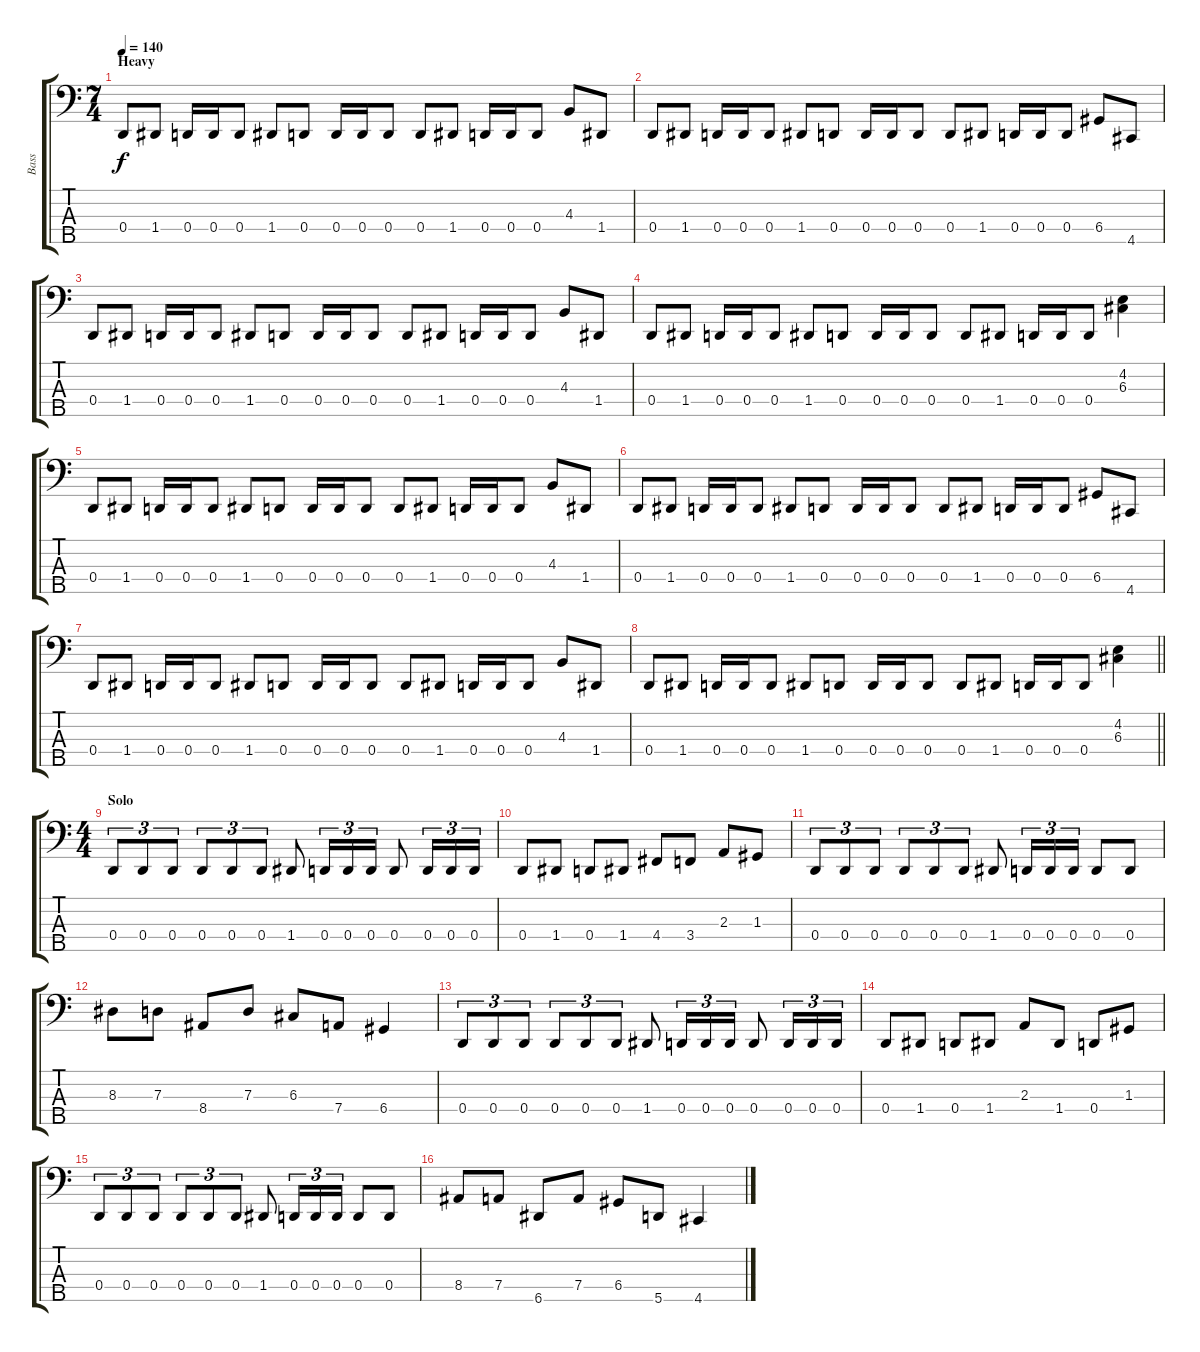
\track ("Bass" "Bass") {instrument electricbassfinger}
\staff {score tabs}
\tuning (F2 C2 G1 D1 A0) {hide}
\ts (7 4)
\section ("" "Heavy")
\tempo 140
\clef f4
\ks c
0.4.8{dy f} 1.4.8 0.4.16 0.4.16 0.4.8 1.4.8 0.4.8 0.4.16 0.4.16 0.4.8 0.4.8 1.4.8 0.4.16 0.4.16 0.4.8 4.3.8 1.4.8 |
0.4.8 1.4.8 0.4.16 0.4.16 0.4.8 1.4.8 0.4.8 0.4.16 0.4.16 0.4.8 0.4.8 1.4.8 0.4.16 0.4.16 0.4.8 6.4.8 4.5.8 |
0.4.8 1.4.8 0.4.16 0.4.16 0.4.8 1.4.8 0.4.8 0.4.16 0.4.16 0.4.8 0.4.8 1.4.8 0.4.16 0.4.16 0.4.8 4.3.8 1.4.8 |
0.4.8 1.4.8 0.4.16 0.4.16 0.4.8 1.4.8 0.4.8 0.4.16 0.4.16 0.4.8 0.4.8 1.4.8 0.4.16 0.4.16 0.4.8 (4.2 6.3).4 |
0.4.8 1.4.8 0.4.16 0.4.16 0.4.8 1.4.8 0.4.8 0.4.16 0.4.16 0.4.8 0.4.8 1.4.8 0.4.16 0.4.16 0.4.8 4.3.8 1.4.8 |
0.4.8 1.4.8 0.4.16 0.4.16 0.4.8 1.4.8 0.4.8 0.4.16 0.4.16 0.4.8 0.4.8 1.4.8 0.4.16 0.4.16 0.4.8 6.4.8 4.5.8 |
0.4.8 1.4.8 0.4.16 0.4.16 0.4.8 1.4.8 0.4.8 0.4.16 0.4.16 0.4.8 0.4.8 1.4.8 0.4.16 0.4.16 0.4.8 4.3.8 1.4.8 |
\barLineRight lightlight
0.4.8 1.4.8 0.4.16 0.4.16 0.4.8 1.4.8 0.4.8 0.4.16 0.4.16 0.4.8 0.4.8 1.4.8 0.4.16 0.4.16 0.4.8 (4.2 6.3).4 |
\ts (4 4)
\section ("" "Solo")
0.4.8{tu (3 2)} 0.4.8{tu (3 2)} 0.4.8{tu (3 2)} 0.4.8{tu (3 2)} 0.4.8{tu (3 2)} 0.4.8{tu (3 2)} 1.4.8 0.4.16{tu (3 2)} 0.4.16{tu (3 2)} 0.4.16{tu (3 2)} 0.4.8 0.4.16{tu (3 2)} 0.4.16{tu (3 2)} 0.4.16{tu (3 2)} |
0.4.8 1.4.8 0.4.8 1.4.8 4.4.8 3.4.8 2.3.8 1.3.8 |
0.4.8{tu (3 2)} 0.4.8{tu (3 2)} 0.4.8{tu (3 2)} 0.4.8{tu (3 2)} 0.4.8{tu (3 2)} 0.4.8{tu (3 2)} 1.4.8 0.4.16{tu (3 2)} 0.4.16{tu (3 2)} 0.4.16{tu (3 2)} 0.4.8 0.4.8 |
8.3.8 7.3.8 8.4.8 7.3.8 6.3.8 7.4.8 6.4.4 |
0.4.8{tu (3 2)} 0.4.8{tu (3 2)} 0.4.8{tu (3 2)} 0.4.8{tu (3 2)} 0.4.8{tu (3 2)} 0.4.8{tu (3 2)} 1.4.8 0.4.16{tu (3 2)} 0.4.16{tu (3 2)} 0.4.16{tu (3 2)} 0.4.8 0.4.16{tu (3 2)} 0.4.16{tu (3 2)} 0.4.16{tu (3 2)} |
0.4.8 1.4.8 0.4.8 1.4.8 2.3.8 1.4.8 0.4.8 1.3.8 |
0.4.8{tu (3 2)} 0.4.8{tu (3 2)} 0.4.8{tu (3 2)} 0.4.8{tu (3 2)} 0.4.8{tu (3 2)} 0.4.8{tu (3 2)} 1.4.8 0.4.16{tu (3 2)} 0.4.16{tu (3 2)} 0.4.16{tu (3 2)} 0.4.8 0.4.8 |
8.4.8 7.4.8 6.5.8 7.4.8 6.4.8 5.5.8 4.5.4
